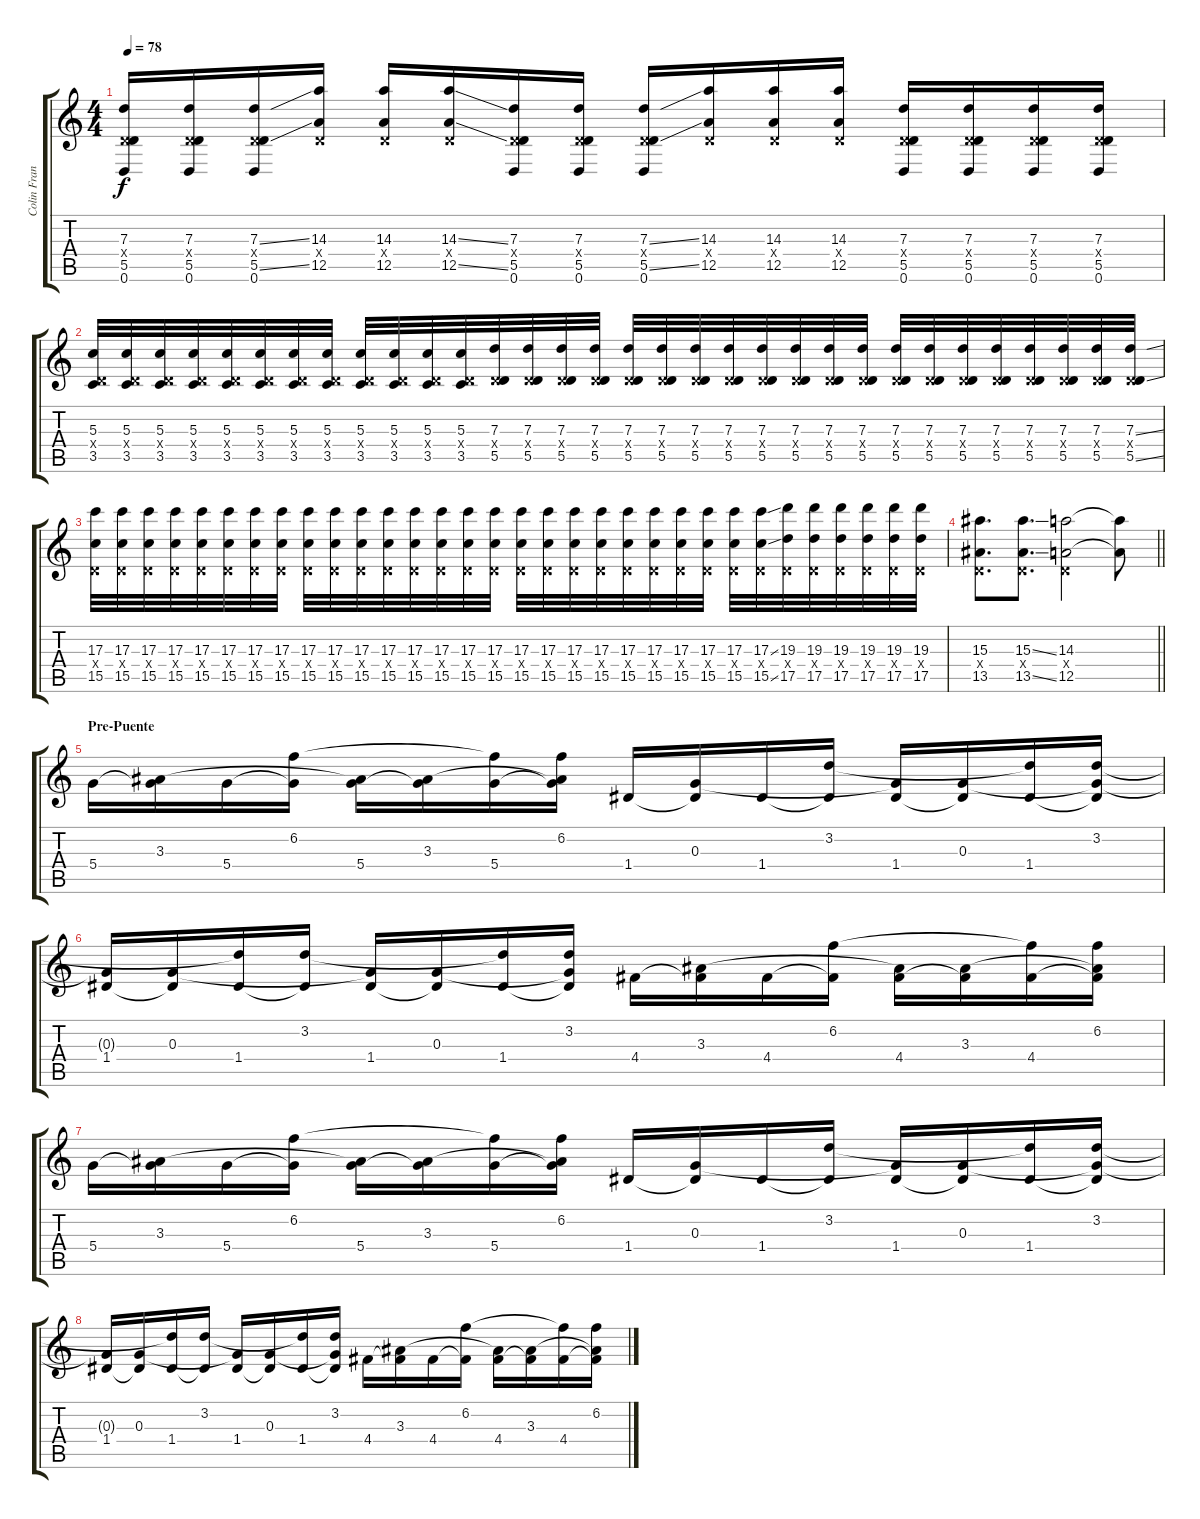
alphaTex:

\track ("Colin Frangicetto" "Colin Fran") {instrument distortionguitar}
\staff {score tabs}
\tuning (E4 B3 G3 D3 A2 D2) {hide}
\ts (4 4)
\tempo 78
\clef g2
\ks c
(7.3 0.4{x} 5.5 0.6).16{dy f} (7.3 0.4{x} 5.5 0.6).16 (7.3{ss} 0.4{x} 5.5{ss} 0.6).16 (14.3 0.4{x} 12.5).16 (14.3 0.4{x} 12.5).16 (14.3{ss} 0.4{x} 12.5{ss}).16 (7.3 0.4{x} 5.5 0.6).16 (7.3 0.4{x} 5.5 0.6).16 (7.3{ss} 0.4{x} 5.5{ss} 0.6).16 (14.3 0.4{x} 12.5).16 (14.3 0.4{x} 12.5).16 (14.3 0.4{x} 12.5).16 (7.3 0.4{x} 5.5 0.6).16 (7.3 0.4{x} 5.5 0.6).16 (7.3 0.4{x} 5.5 0.6).16 (7.3 0.4{x} 5.5 0.6).16 |
(5.3 0.4{x} 3.5).32 (5.3 0.4{x} 3.5).32 (5.3 0.4{x} 3.5).32 (5.3 0.4{x} 3.5).32 (5.3 0.4{x} 3.5).32 (5.3 0.4{x} 3.5).32 (5.3 0.4{x} 3.5).32 (5.3 0.4{x} 3.5).32 (5.3 0.4{x} 3.5).32 (5.3 0.4{x} 3.5).32 (5.3 0.4{x} 3.5).32 (5.3 0.4{x} 3.5).32 (7.3 0.4{x} 5.5).32 (7.3 0.4{x} 5.5).32 (7.3 0.4{x} 5.5).32 (7.3 0.4{x} 5.5).32 (7.3 0.4{x} 5.5).32 (7.3 0.4{x} 5.5).32 (7.3 0.4{x} 5.5).32 (7.3 0.4{x} 5.5).32 (7.3 0.4{x} 5.5).32 (7.3 0.4{x} 5.5).32 (7.3 0.4{x} 5.5).32 (7.3 0.4{x} 5.5).32 (7.3 0.4{x} 5.5).32 (7.3 0.4{x} 5.5).32 (7.3 0.4{x} 5.5).32 (7.3 0.4{x} 5.5).32 (7.3 0.4{x} 5.5).32 (7.3 0.4{x} 5.5).32 (7.3 0.4{x} 5.5).32 (7.3{ss} 0.4{x} 5.5{ss}).32 |
(17.3 0.4{x} 15.5).32 (17.3 0.4{x} 15.5).32 (17.3 0.4{x} 15.5).32 (17.3 0.4{x} 15.5).32 (17.3 0.4{x} 15.5).32 (17.3 0.4{x} 15.5).32 (17.3 0.4{x} 15.5).32 (17.3 0.4{x} 15.5).32 (17.3 0.4{x} 15.5).32 (17.3 0.4{x} 15.5).32 (17.3 0.4{x} 15.5).32 (17.3 0.4{x} 15.5).32 (17.3 0.4{x} 15.5).32 (17.3 0.4{x} 15.5).32 (17.3 0.4{x} 15.5).32 (17.3 0.4{x} 15.5).32 (17.3 0.4{x} 15.5).32 (17.3 0.4{x} 15.5).32 (17.3 0.4{x} 15.5).32 (17.3 0.4{x} 15.5).32 (17.3 0.4{x} 15.5).32 (17.3 0.4{x} 15.5).32 (17.3 0.4{x} 15.5).32 (17.3 0.4{x} 15.5).32 (17.3 0.4{x} 15.5).32 (17.3{ss} 0.4{x} 15.5{ss}).32 (19.3 0.4{x} 17.5).32 (19.3 0.4{x} 17.5).32 (19.3 0.4{x} 17.5).32 (19.3 0.4{x} 17.5).32 (19.3 0.4{x} 17.5).32 (19.3 0.4{x} 17.5).32 |
\barLineRight lightlight
(15.3 0.4{x} 13.5).8{d} (15.3{ss} 0.4{x} 13.5{ss}).8{d} (14.3 0.4{x} 12.5).2 (14.3{t} 12.5{t}).8 |
\section ("" "Pre-Puente")
5.4.16{volume 12 instrument electricguitarclean} (3.3 5.4{t}).16 5.4.16 (6.2 5.4{t}).16 (3.3{t} 5.4).16 (3.3 5.4{t}).16 (6.2{t} 5.4).16 (6.2 3.3{t} 5.4{t}).16 1.4.16 (0.3 1.4{t}).16 1.4.16 (3.2 1.4{t}).16 (0.3{t} 1.4).16 (0.3 1.4{t}).16 (3.2{t} 1.4).16 (3.2 0.3{t} 1.4{t}).16 |
(0.3{t} 1.4).16 (0.3 1.4{t}).16 (3.2{t} 1.4).16 (3.2 1.4{t}).16 (0.3{t} 1.4).16 (0.3 1.4{t}).16 (3.2{t} 1.4).16 (3.2 0.3{t} 1.4{t}).16 4.4.16 (3.3 4.4{t}).16 4.4.16 (6.2 4.4{t}).16 (3.3{t} 4.4).16 (3.3 4.4{t}).16 (6.2{t} 4.4).16 (6.2 3.3{t} 4.4{t}).16 |
5.4.16 (3.3 5.4{t}).16 5.4.16 (6.2 5.4{t}).16 (3.3{t} 5.4).16 (3.3 5.4{t}).16 (6.2{t} 5.4).16 (6.2 3.3{t} 5.4{t}).16 1.4.16 (0.3 1.4{t}).16 1.4.16 (3.2 1.4{t}).16 (0.3{t} 1.4).16 (0.3 1.4{t}).16 (3.2{t} 1.4).16 (3.2 0.3{t} 1.4{t}).16 |
(0.3{t} 1.4).16 (0.3 1.4{t}).16 (3.2{t} 1.4).16 (3.2 1.4{t}).16 (0.3{t} 1.4).16 (0.3 1.4{t}).16 (3.2{t} 1.4).16 (3.2 0.3{t} 1.4{t}).16 4.4.16 (3.3 4.4{t}).16 4.4.16 (6.2 4.4{t}).16 (3.3{t} 4.4).16 (3.3 4.4{t}).16 (6.2{t} 4.4).16 (6.2 3.3{t} 4.4{t}).16
